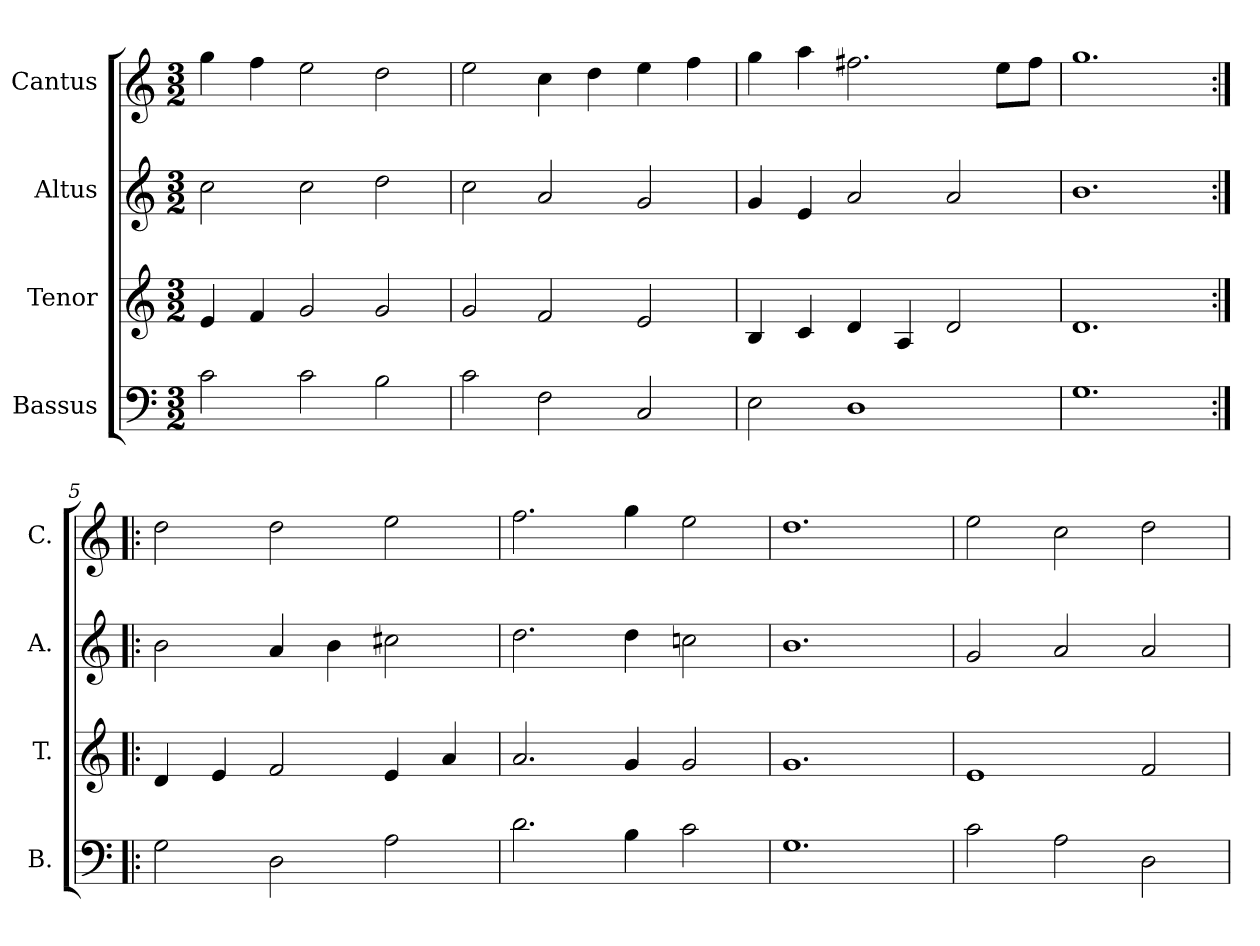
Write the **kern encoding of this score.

**kern	**kern	**kern	**kern
*part4	*part3	*part2	*part1
*staff4	*staff3	*staff2	*staff1
*I"Bassus	*I"Tenor	*I"Altus	*I"Cantus
*I'B.	*I'T.	*I'A.	*I'C.
*clefF4	*clefG2	*clefG2	*clefG2
*k[]	*k[]	*k[]	*k[]
*M3/2	*M3/2	*M3/2	*M3/2
=1	=1	=1	=1
2c\	4e/	2cc\	4gg\
.	4f/	.	4ff\
2c\	2g/	2cc\	2ee\
2B\	2g/	2dd\	2dd\
=2	=2	=2	=2
2c\	2g/	2cc\	2ee\
2F\	2f/	2a/	4cc\
.	.	.	4dd\
2C/	2e/	2g/	4ee\
.	.	.	4ff\
=3	=3	=3	=3
2E\	4B/	4g/	4gg\
.	4c/	4e/	4aa\
1D	4d/	2a/	2.ff#X\
.	4A/	.	.
.	2d/	2a/	.
.	.	.	8ee\L
.	.	.	8ff#\J
=4	=4	=4	=4
1.G	1.d	1.b	1.gg
=5:|!|:	=5:|!|:	=5:|!|:	=5:|!|:
2G\	4d/	2b\	2dd\
.	4e/	.	.
2D\	2f/	4a/	2dd\
.	.	4b\	.
2A\	4e/	2cc#X\	2ee\
.	4a/	.	.
=6	=6	=6	=6
2.d\	2.a/	2.dd\	2.ff\
4B\	4g/	4dd\	4gg\
2c\	2g/	2ccn\	2ee\
=7	=7	=7	=7
1.G	1.g	1.b	1.dd
!!LO:LB:g=z
=8	=8	=8	=8
2c\	1e	2g/	2ee\
2A\	.	2a/	2cc\
2D\	2f/	2a/	2dd\
=	=	=	=
*-	*-	*-	*-
